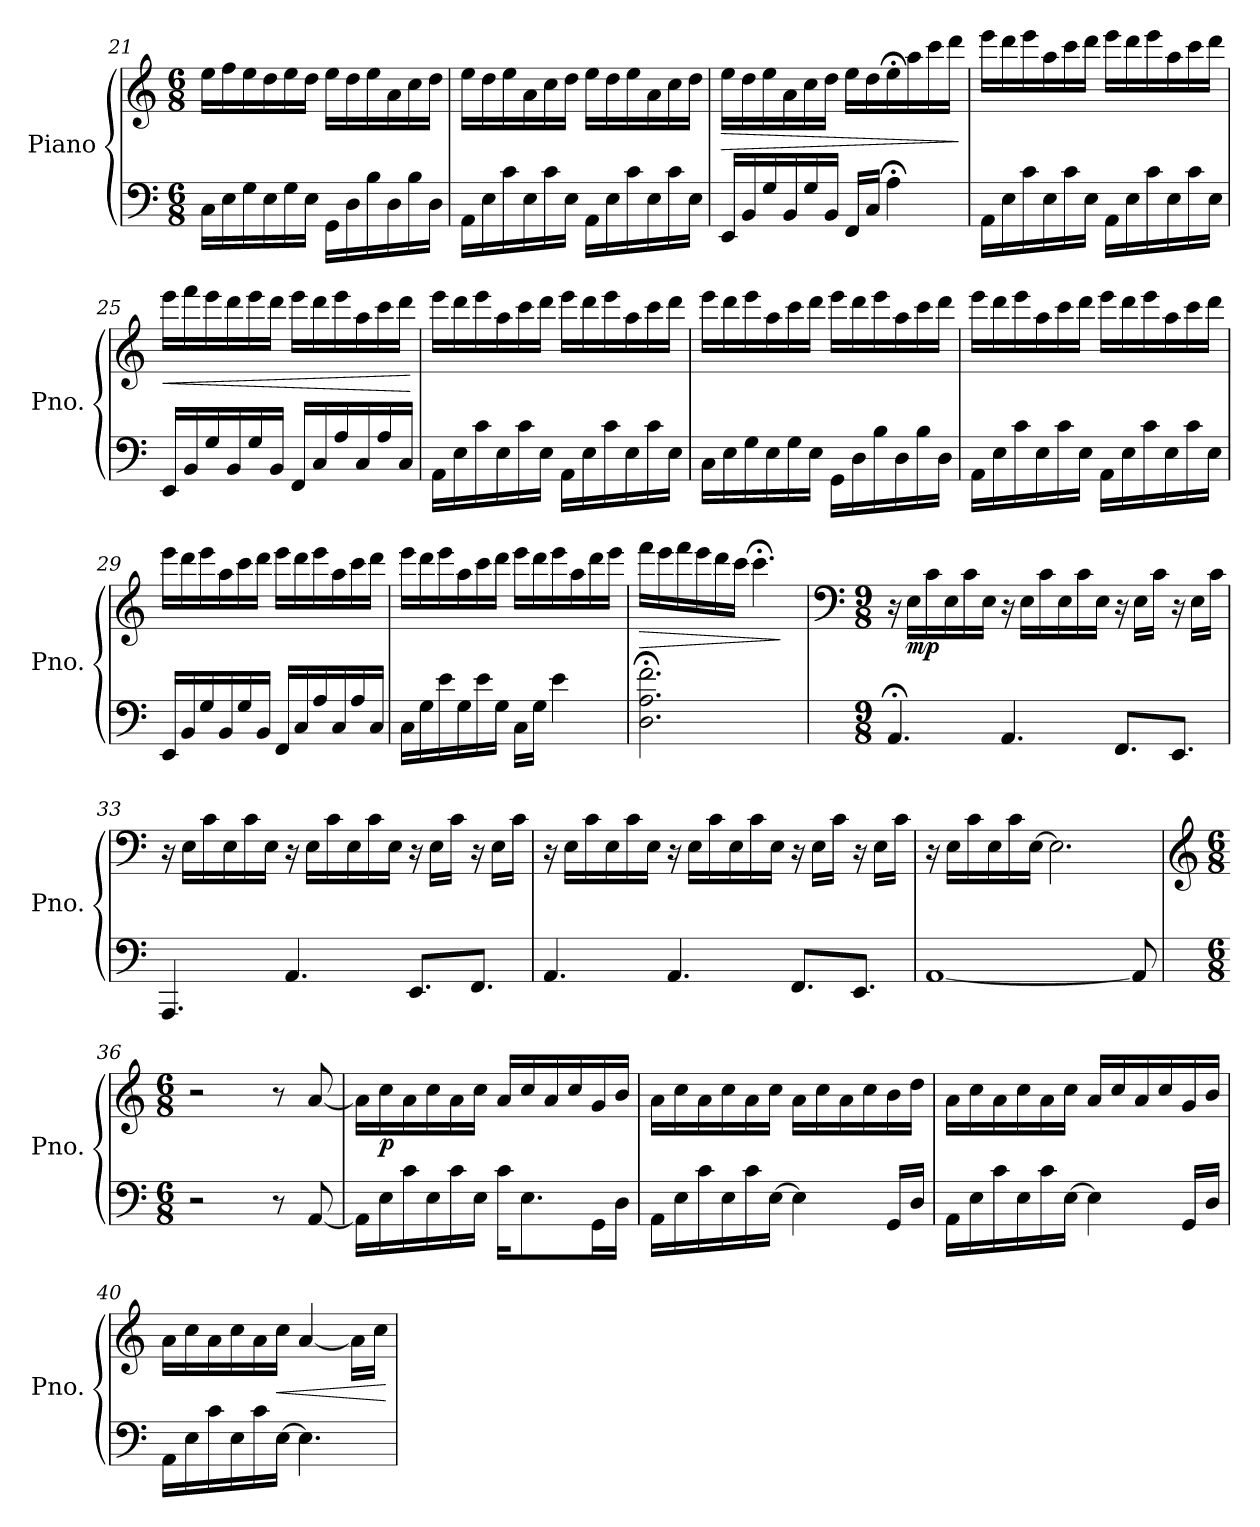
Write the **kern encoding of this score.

**kern	**kern	**dynam
*part1	*part1	*part1
*staff2	*staff1	*staff1/2
*I"Piano	*	*
*I'Pno.	*	*
*clefF4	*clefG2	*
*k[]	*k[]	*
*M6/8	*M6/8	*
=21	=21	=21
16C\LL	16ee\LL	.
16E\	16ff\	.
16G\	16ee\	.
16E\	16dd\	.
16G\	16ee\	.
16E\JJ	16dd\JJ	.
16GG\LL	16ee\LL	.
16D\	16dd\	.
16B\	16ee\	.
16D\	16a\	.
16B\	16cc\	.
16D\JJ	16dd\JJ	.
!!LO:PB:g=z
=22	=22	=22
16AA\LL	16ee\LL	.
16E\	16dd\	.
16c\	16ee\	.
16E\	16a\	.
16c\	16cc\	.
16E\JJ	16dd\JJ	.
16AA\LL	16ee\LL	.
16E\	16dd\	.
16c\	16ee\	.
16E\	16a\	.
16c\	16cc\	.
16E\JJ	16dd\JJ	.
=23	=23	=23
!	!	!LO:HP:b
16EE/LL	16ee\LL	>
16BB/	16dd\	.
16G/	16ee\	.
16BB/	16a\	.
16G/	16cc\	.
16BB/JJ	16dd\JJ	.
16FF/LL	16ee\LL	.
16C/JJ	16dd\	.
4A;<\	16ee;<\	.
.	16aa\	.
.	16ccc\	.
.	16ddd\JJ	.
.	.	]
=24	=24	=24
16AA\LL	16eee\LL	.
16E\	16ddd\	.
16c\	16eee\	.
16E\	16aa\	.
16c\	16ccc\	.
16E\JJ	16ddd\JJ	.
16AA\LL	16eee\LL	.
16E\	16ddd\	.
16c\	16eee\	.
16E\	16aa\	.
16c\	16ccc\	.
16E\JJ	16ddd\JJ	.
!!LO:LB:g=z
=25	=25	=25
!	!	!LO:HP:b
16EE/LL	16eee\LL	<
16BB/	16fff\	.
16G/	16eee\	.
16BB/	16ddd\	.
16G/	16eee\	.
16BB/JJ	16ddd\JJ	.
16FF/LL	16eee\LL	.
16C/	16ddd\	.
16A/	16eee\	.
16C/	16aa\	.
16A/	16ccc\	.
16C/JJ	16ddd\JJ	.
.	.	[
=26	=26	=26
16AA\LL	16eee\LL	.
16E\	16ddd\	.
16c\	16eee\	.
16E\	16aa\	.
16c\	16ccc\	.
16E\JJ	16ddd\JJ	.
16AA\LL	16eee\LL	.
16E\	16ddd\	.
16c\	16eee\	.
16E\	16aa\	.
16c\	16ccc\	.
16E\JJ	16ddd\JJ	.
!!LO:LB:g=z
=27	=27	=27
16C\LL	16eee\LL	.
16E\	16ddd\	.
16G\	16eee\	.
16E\	16aa\	.
16G\	16ccc\	.
16E\JJ	16ddd\JJ	.
16GG\LL	16eee\LL	.
16D\	16ddd\	.
16B\	16eee\	.
16D\	16aa\	.
16B\	16ccc\	.
16D\JJ	16ddd\JJ	.
=28	=28	=28
16AA\LL	16eee\LL	.
16E\	16ddd\	.
16c\	16eee\	.
16E\	16aa\	.
16c\	16ccc\	.
16E\JJ	16ddd\JJ	.
16AA\LL	16eee\LL	.
16E\	16ddd\	.
16c\	16eee\	.
16E\	16aa\	.
16c\	16ccc\	.
16E\JJ	16ddd\JJ	.
!!LO:LB:g=z
=29	=29	=29
16EE/LL	16eee\LL	.
16BB/	16ddd\	.
16G/	16eee\	.
16BB/	16aa\	.
16G/	16ccc\	.
16BB/JJ	16ddd\JJ	.
16FF/LL	16eee\LL	.
16C/	16ddd\	.
16A/	16eee\	.
16C/	16aa\	.
16A/	16ccc\	.
16C/JJ	16ddd\JJ	.
=30	=30	=30
16C\LL	16eee\LL	.
16G\	16ddd\	.
16e\	16eee\	.
16G\	16aa\	.
16e\	16ccc\	.
16G\JJ	16ddd\JJ	.
16C\LL	16eee\LL	.
16G\JJ	16ddd\	.
4e\	16eee\	.
.	16aa\	.
.	16ddd\	.
.	16eee\JJ	.
=31	=31	=31
!	!	!LO:HP:b
2.D\;< 2.A\;< 2.f\;<	16fff\LL	>
.	16eee\	.
.	16fff\	.
.	16eee\	.
.	16ddd\	.
.	16ccc\JJ	.
.	4.ccc;<\	.
.	.	]
!!LO:LB:g=z
=32	=32	=32
*	*clefF4	*
*M9/8	*M9/8	*
4.AA;</	16r	.
!	!	!LO:DY:b
.	16E\LL	mp
.	16c\	.
.	16E\	.
.	16c\	.
.	16E\JJ	.
4.AA/	16r	.
.	16E\LL	.
.	16c\	.
.	16E\	.
.	16c\	.
.	16E\JJ	.
8.FF/L	16r	.
.	16E\LL	.
.	16c\JJ	.
8.EE/J	16r	.
.	16E\LL	.
.	16c\JJ	.
=33	=33	=33
4.AAA/	16r	.
.	16E\LL	.
.	16c\	.
.	16E\	.
.	16c\	.
.	16E\JJ	.
4.AA/	16r	.
.	16E\LL	.
.	16c\	.
.	16E\	.
.	16c\	.
.	16E\JJ	.
8.EE/L	16r	.
.	16E\LL	.
.	16c\JJ	.
8.FF/J	16r	.
.	16E\LL	.
.	16c\JJ	.
!!LO:LB:g=z
=34	=34	=34
4.AA/	16r	.
.	16E\LL	.
.	16c\	.
.	16E\	.
.	16c\	.
.	16E\JJ	.
4.AA/	16r	.
.	16E\LL	.
.	16c\	.
.	16E\	.
.	16c\	.
.	16E\JJ	.
8.FF/L	16r	.
.	16E\LL	.
.	16c\JJ	.
8.EE/J	16r	.
.	16E\LL	.
.	16c\JJ	.
=35	=35	=35
[1AA	16r	.
.	16E\LL	.
.	16c\	.
.	16E\	.
.	16c\	.
.	[16E\JJ	.
.	2.E\]	.
8AA/]	.	.
=36	=36	=36
*	*clefG2	*
*M6/8	*M6/8	*
2r	2r	.
8r	8r	.
[8AA/	[8a/	.
=37	=37	=37
*	*MM60	*
16AA\LL]	16a\LL]	.
!	!	!LO:DY:b
16E\	16cc\	p
16c\	16a\	.
16E\	16cc\	.
16c\	16a\	.
16E\JJ	16cc\JJ	.
16c\KL	16a/LL	.
8.E\	16cc/	.
.	16a/	.
.	16cc/	.
16GG\L	16g/	.
16D\JJ	16b/JJ	.
!!LO:PB:g=z
=38	=38	=38
16AA\LL	16a\LL	.
16E\	16cc\	.
16c\	16a\	.
16E\	16cc\	.
16c\	16a\	.
[16E\JJ	16cc\JJ	.
4E\]	16a\LL	.
.	16cc\	.
.	16a\	.
.	16cc\	.
16GG/LL	16b\	.
16D/JJ	16dd\JJ	.
=39	=39	=39
16AA\LL	16a\LL	.
16E\	16cc\	.
16c\	16a\	.
16E\	16cc\	.
16c\	16a\	.
[16E\JJ	16cc\JJ	.
4E\]	16a/LL	.
.	16cc/	.
.	16a/	.
.	16cc/	.
16GG/LL	16g/	.
16D/JJ	16b/JJ	.
=40	=40	=40
16AA\LL	16a\LL	.
16E\	16cc\	.
16c\	16a\	.
16E\	16cc\	.
16c\	16a\	.
!	!	!LO:HP:b
[16E\JJ	16cc\JJ	<
4.E\]	[4a/	.
.	16a\LL]	.
.	16cc\JJ	.
.	.	[
=	=	=
*-	*-	*-
